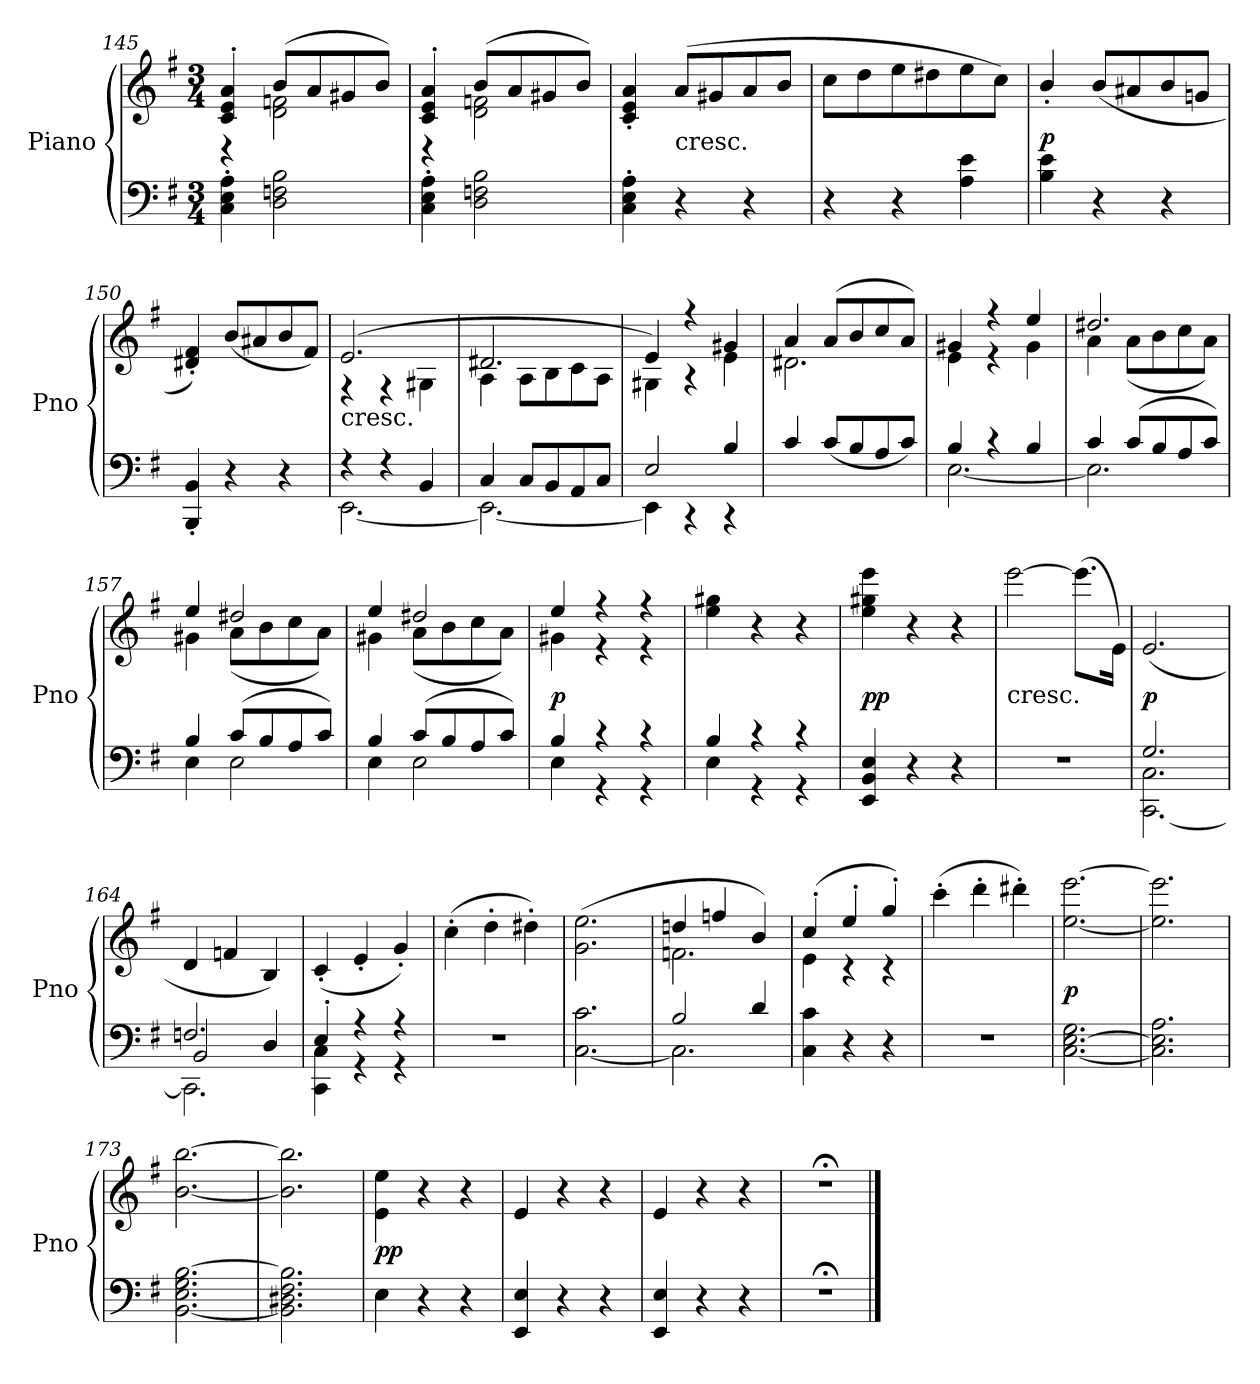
**kern	**kern	**dynam
*part1	*part1	*part1
*staff2	*staff1	*staff1/2
*I"Piano	*	*
*I'Pno	*	*
*clefF4	*clefG2	*
*k[f#]	*k[f#]	*
*M3/4	*M3/4	*
=145	=145	=145
*	*^	*
4C'\ 4E'\ 4A'\	4c'/ 4e'/ 4a'/	4r	.
2D\ 2Fn\ 2B\	(8b/L	2d\ 2fn\	.
.	8a/	.	.
.	8g#X/	.	.
.	8b/J)	.	.
=146	=146	=146	=146
4C'\ 4E'\ 4A'\	4c'/ 4e'/ 4a'/	4r	.
2D\ 2Fn\ 2B\	(8b/L	2d\ 2fn\	.
.	8a/	.	.
.	8g#X/	.	.
.	8b/J)	.	.
*	*v	*v	*
=147	=147	=147
4C'\ 4E'\ 4A'\	4c'/ 4e'/ 4a'/	.
!	!LO:TX:c:t=cresc.	!
4r	(8a/L	.
.	8g#X/	.
4r	8a/	.
.	8b/J	.
=148	=148	=148
4r	8cc\L	.
.	8dd\	.
4r	8ee\	.
.	8dd#X\	.
4A\ 4e\	8ee\	.
.	8cc\J)	.
=149	=149	=149
4B\ 4e\	4b'/	p
4r	(8b/L	.
.	8a#X/	.
4r	8b/	.
.	8gn/J	.
=150	=150	=150
4BBB'/ 4BB'/	4d#X'/ 4f#'/)	.
4r	(8b/L	.
.	8a#X/	.
4r	8b/	.
.	8f#/J)	.
=151	=151	=151
*^	*^	*
!	!	!LO:TX:c:t=cresc.	!	!
4r	[2.EE\	(2.e/	4r	.
4r	.	.	4r	.
4BB/	.	.	4G#X\	.
=152	=152	=152	=152	=152
4C/	2.EE\_	2.d#X/	4A\	.
8C/L	.	.	8A\L	.
8BB/	.	.	8B\	.
8AA/	.	.	8c\	.
8C/J	.	.	8A\J	.
=153	=153	=153	=153	=153
2E/	4EE\]	4e/)	4G#X\	.
.	4r	4r	4r	.
4B/	4r	4g#X/	4e\	.
*v	*v	*	*	*
=154	=154	=154	=154
4c/	4a/	2.d#X\	.
(8c/L	(8a/L	.	.
8B/	8b/	.	.
8A/	8cc/	.	.
8c/J)	8a/J)	.	.
=155	=155	=155	=155
*^	*	*	*
4B/	[2.E\	4g#X/	4e\	.
4r	.	4r	4r	.
4B/	.	4ee/	4g#\	.
=156	=156	=156	=156	=156
4c/	2.E\]	2.dd#X/	4a\	.
(8c/L	.	.	(8a\L	.
8B/	.	.	8b\	.
8A/	.	.	8cc\	.
8c/J)	.	.	8a\J)	.
=157	=157	=157	=157	=157
4B/	4E\	4ee/	4g#X\	.
(8c/L	2E\	2dd#X/	(8a\L	.
8B/	.	.	8b\	.
8A/	.	.	8cc\	.
8c/J)	.	.	8a\J)	.
=158	=158	=158	=158	=158
4B/	4E\	4ee/	4g#X\	.
(8c/L	2E\	2dd#X/	(8a\L	.
8B/	.	.	8b\	.
8A/	.	.	8cc\	.
8c/J)	.	.	8a\J)	.
=159	=159	=159	=159	=159
4B/	4E\	4ee/	4g#X\	p
4r	4r	4r	4r	.
4r	4r	4r	4r	.
*	*	*v	*v	*
=160	=160	=160	=160
4B/	4E\	4ee\ 4gg#X\	.
4r	4r	4r	.
4r	4r	4r	.
*v	*v	*	*
=161	=161	=161
4EE/ 4BB/ 4E/	4ee\ 4gg#X\ 4eee\	pp
4r	4r	.
4r	4r	.
=162	=162	=162
!	!LO:TX:c:t=cresc.	!
2.r	[2eee\	.
.	(8.eee\L]	.
.	16e\Jk)	.
=163	=163	=163
*^	*	*
2.G/	[2.CC\ 2.C\	(2.e/	p
=164	=164	=164	=164
*	*^	*	*
2.Fn/	2BB/	2.CC\]	4d/	.
.	.	.	4fn/	.
.	4D/	.	4B/)	.
*	*v	*v	*	*
=165	=165	=165	=165
4E'/	4CC\ 4C\	(4c'/	.
4r	4r	4e'/	.
4r	4r	4g'/)	.
*v	*v	*	*
=166	=166	=166
2.r	(4cc'\	.
.	4dd'\	.
.	4dd#X'\)	.
=167	=167	=167
[2.C\ 2.c\	(2.g\ 2.ee\	.
=168	=168	=168
*^	*^	*
2B/	2.C\]	4ddn/	2.fn\	.
.	.	4ffn/	.	.
4d/	.	4b/)	.	.
*v	*v	*	*	*
=169	=169	=169	=169
4C\ 4c\	(4cc'/	4e\	.
4r	4ee'/	4r	.
4r	4gg'/)	4r	.
=170	=170	=170	=170
!	!LO:TX:c:t=cresc.	!	!
*	*v	*v	*
2.r	(4ccc'\	.
.	4ddd'\	.
.	4ddd#X'\)	.
=171	=171	=171
[2.C\ [2.E\ 2.G\	[2.ee\ [2.eee\	p
=172	=172	=172
2.C]\ 2.E]\ 2.A\	2.ee]\ 2.eee]\	.
=173	=173	=173
[2.BB\ 2.E\ 2.G\ [2.B\	[2.b\ [2.bb\	.
=174	=174	=174
2.BB]\ 2.D#X\ 2.F#\ 2.B]\	2.b]\ 2.bb]\	.
=175	=175	=175
4E\	4e\ 4ee\	pp
4r	4r	.
4r	4r	.
=176	=176	=176
4EE/ 4E/	4e/	.
4r	4r	.
4r	4r	.
=177	=177	=177
4EE/ 4E/	4e/	.
4r	4r	.
4r	4r	.
=178	=178	=178
2.r;<	2.r;<	.
==	==	==
*-	*-	*-
